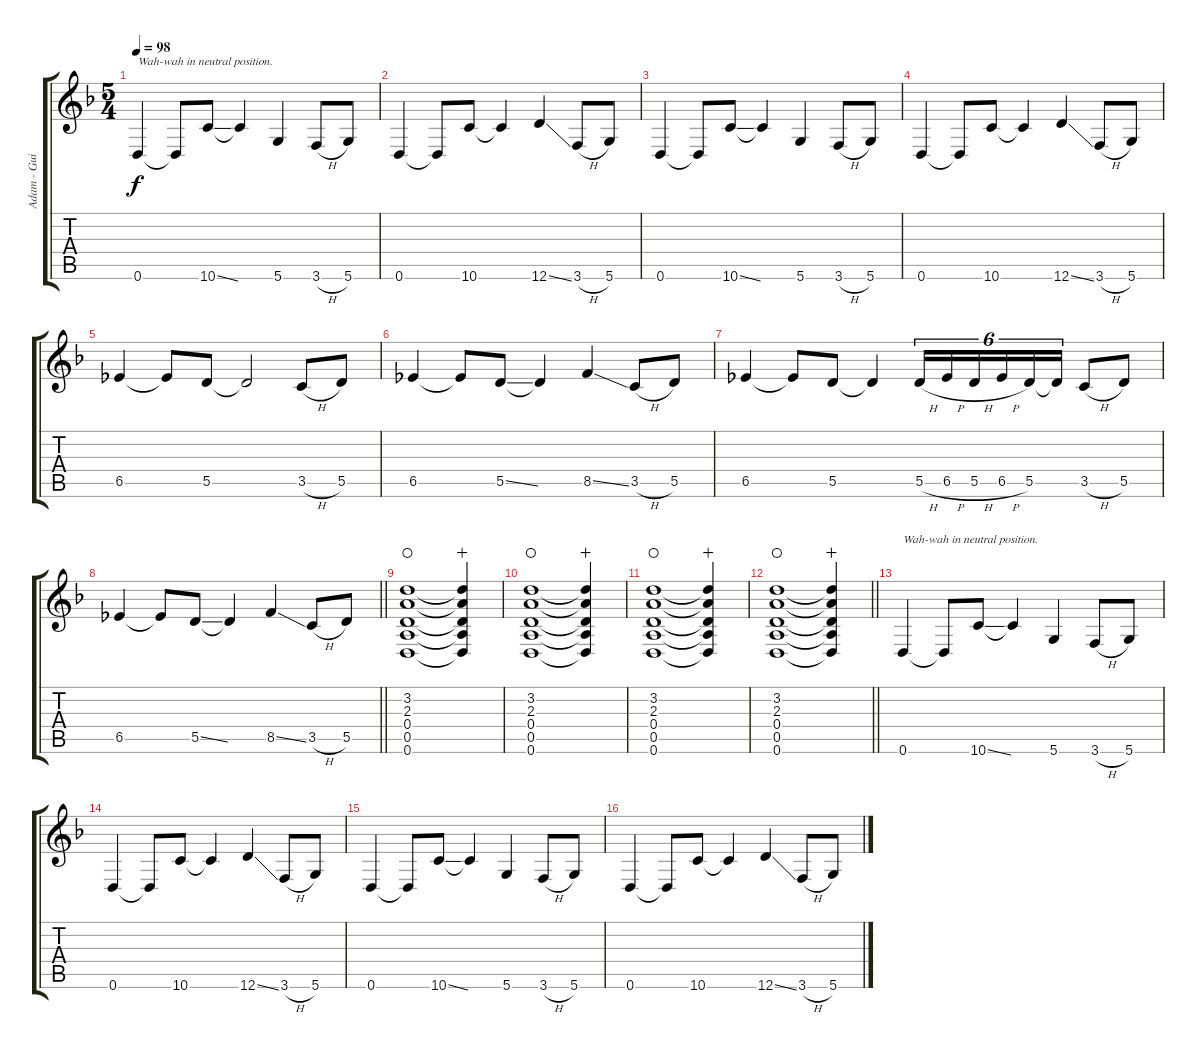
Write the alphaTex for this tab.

\track ("Adam - Guitar" "Adam - Gui") {instrument distortionguitar}
\staff {score tabs}
\tuning (E4 B3 G3 D3 A2 D2) {hide}
\ts (5 4)
\tempo 98
\clef g2
\ks dminor
0.6.4{txt "Wah-wah in neutral position." dy f volume 10 balance 8 instrument distortionguitar} 0.6{t}.8 10.6{ss}.8 10.6{t}.4 5.6.4 3.6{h}.8 5.6.8 |
0.6.4 0.6{t}.8 10.6.8 10.6{t}.4 12.6{ss}.4 3.6{h}.8 5.6.8 |
0.6.4 0.6{t}.8 10.6{ss}.8 10.6{t}.4 5.6.4 3.6{h}.8 5.6.8 |
0.6.4 0.6{t}.8 10.6.8 10.6{t}.4 12.6{ss}.4 3.6{h}.8 5.6.8 |
6.5.4 6.5{t}.8 5.5.8 5.5{t}.2 3.5{h}.8 5.5.8 |
6.5.4 6.5{t}.8 5.5{ss}.8 5.5{t}.4 8.5{ss}.4 3.5{h}.8 5.5.8 |
6.5.4 6.5{t}.8 5.5.8 5.5{t}.4 5.5{h}.16{tu (6 4)} 6.5{h}.16{tu (6 4)} 5.5{h}.16{tu (6 4)} 6.5{h}.16{tu (6 4)} 5.5.16{tu (6 4)} 5.5{t}.16{tu (6 4)} 3.5{h}.8 5.5.8 |
\barLineRight lightlight
6.5.4 6.5{t}.8 5.5{ss}.8 5.5{t}.4 8.5{ss}.4 3.5{h}.8 5.5.8 |
(3.2 2.3 0.4 0.5 0.6).1{waho} (3.2{t} 2.3{t} 0.4{t} 0.5{t} 0.6{t}).4{wahc} |
(3.2 2.3 0.4 0.5 0.6).1{waho} (3.2{t} 2.3{t} 0.4{t} 0.5{t} 0.6{t}).4{wahc} |
(3.2 2.3 0.4 0.5 0.6).1{waho} (3.2{t} 2.3{t} 0.4{t} 0.5{t} 0.6{t}).4{wahc} |
\barLineRight lightlight
(3.2 2.3 0.4 0.5 0.6).1{waho} (3.2{t} 2.3{t} 0.4{t} 0.5{t} 0.6{t}).4{wahc} |
0.6.4{txt "Wah-wah in neutral position."} 0.6{t}.8 10.6{ss}.8 10.6{t}.4 5.6.4 3.6{h}.8 5.6.8 |
0.6.4 0.6{t}.8 10.6.8 10.6{t}.4 12.6{ss}.4 3.6{h}.8 5.6.8 |
0.6.4 0.6{t}.8 10.6{ss}.8 10.6{t}.4 5.6.4 3.6{h}.8 5.6.8 |
0.6.4 0.6{t}.8 10.6.8 10.6{t}.4 12.6{ss}.4 3.6{h}.8 5.6.8
